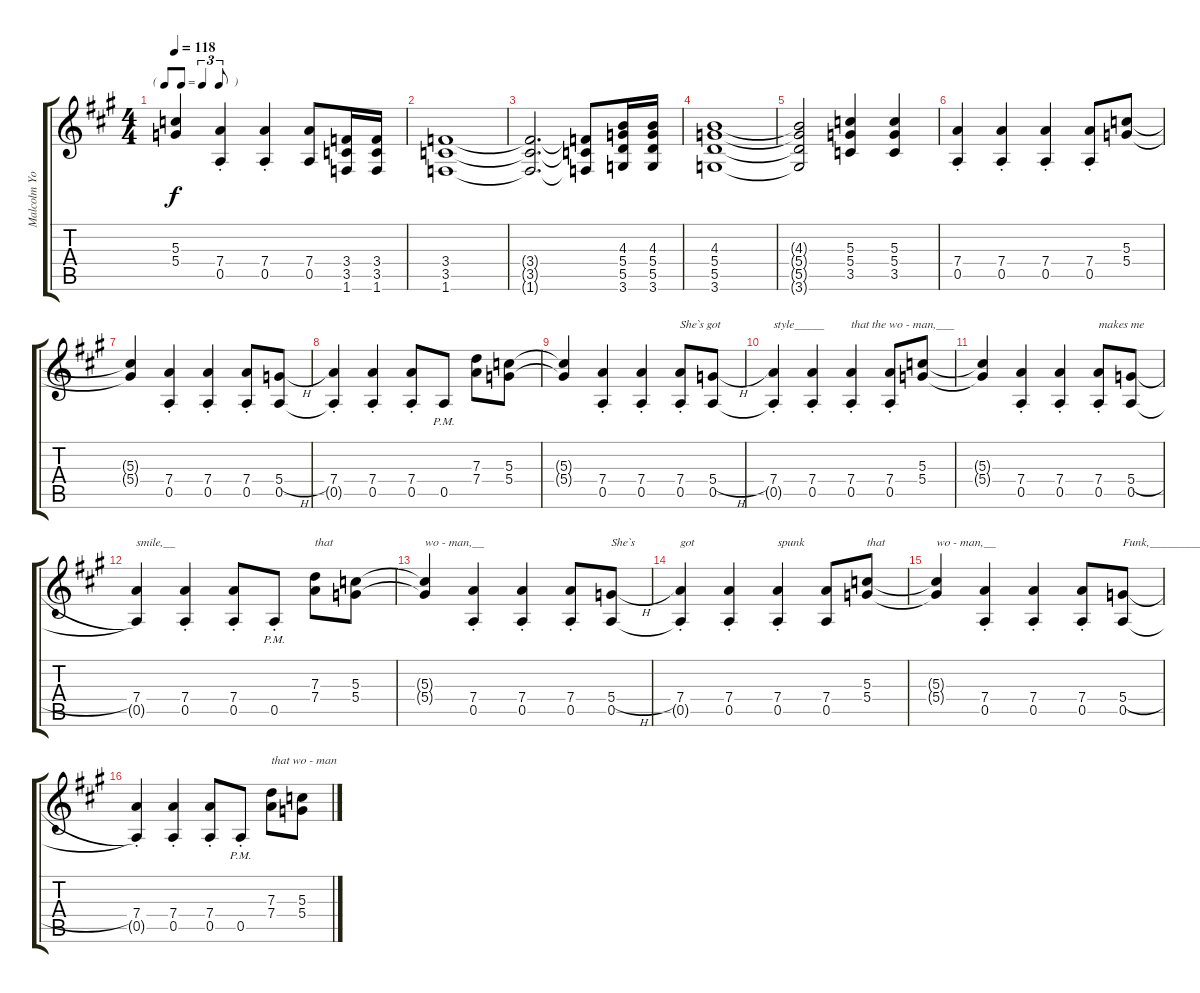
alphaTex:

\track ("Malcolm Young" "Malcolm Yo") {instrument distortionguitar}
\staff {score tabs}
\tuning (E4 B3 G3 D3 A2 E2) {hide}
\ts (4 4)
\tf triplet8th
\tempo 118
\clef g2
\ks a
(5.3{t} 5.4{t}).4{dy f} (7.4{st} 0.5{st}).4 (7.4{st} 0.5{st}).4 (7.4 0.5).8 (3.4 3.5 1.6).16 (3.4 3.5 1.6).16 |
(3.4 3.5 1.6).1 |
(3.4{t} 3.5{t} 1.6{t}).2{d} (3.4{t} 3.5{t} 1.6{t}).8 (4.3 5.4 5.5 3.6).16 (4.3 5.4 5.5 3.6).16 |
(4.3 5.4 5.5 3.6).1 |
(4.3{t} 5.4{t} 5.5{t} 3.6{t}).2 (5.3 5.4 3.5).4 (5.3 5.4 3.5).4 |
(7.4{st} 0.5{st}).4 (7.4{st} 0.5{st}).4 (7.4{st} 0.5{st}).4 (7.4{st} 0.5{st}).8 (5.3 5.4).8 |
(5.3{t} 5.4{t}).4 (7.4{st} 0.5{st}).4 (7.4{st} 0.5{st}).4 (7.4 0.5{st}).8 (5.4{h} 0.5).8 |
(7.4{st} 0.5{t}).4 (7.4{st} 0.5{st}).4 (7.4{st} 0.5{st}).8 0.5{pm}.8 (7.3 7.4).8 (5.3 5.4).8 |
(5.3{t} 5.4{t}).4 (7.4{st} 0.5{st}).4 (7.4{st} 0.5{st}).4 (7.4{st} 0.5{st}).8{txt "She`s got"} (5.4{h} 0.5).8 |
(7.4{st} 0.5{t}).4{txt "style_____"} (7.4{st} 0.5{st}).4 (7.4{st} 0.5{st}).4{txt "that the wo - man,___"} (7.4 0.5{st}).8 (5.3 5.4).8 |
(5.3{t} 5.4{t}).4 (7.4{st} 0.5{st}).4 (7.4{st} 0.5{st}).4 (7.4{st} 0.5{st}).8{txt "makes me"} (5.4{h} 0.5).8 |
(7.4 0.5{t}).4{txt "smile,__"} (7.4{st} 0.5{st}).4 (7.4{st} 0.5{st}).8 0.5{pm st}.8 (7.3 7.4).8{txt "that "} (5.3 5.4).8 |
(5.3{t} 5.4{t}).4{txt "wo - man,__"} (7.4{st} 0.5{st}).4 (7.4{st} 0.5{st}).4 (7.4{st} 0.5{st}).8 (5.4{h} 0.5).8{txt "She`s"} |
(7.4{st} 0.5{t}).4{txt "got"} (7.4{st} 0.5{st}).4 (7.4{st} 0.5{st}).4{txt "spunk"} (7.4 0.5).8 (5.3 5.4).8{txt "that"} |
(5.3{t} 5.4{t}).4{txt "wo - man,__"} (7.4{st} 0.5{st}).4 (7.4{st} 0.5{st}).4 (7.4{st} 0.5{st}).8 (5.4{h} 0.5).8{txt "Funk,_________"} |
(7.4{st} 0.5{t}).4 (7.4{st} 0.5{st}).4 (7.4{st} 0.5{st}).8 0.5{pm st}.8 (7.3 7.4).8{txt "that wo - man"} (5.3 5.4).8
